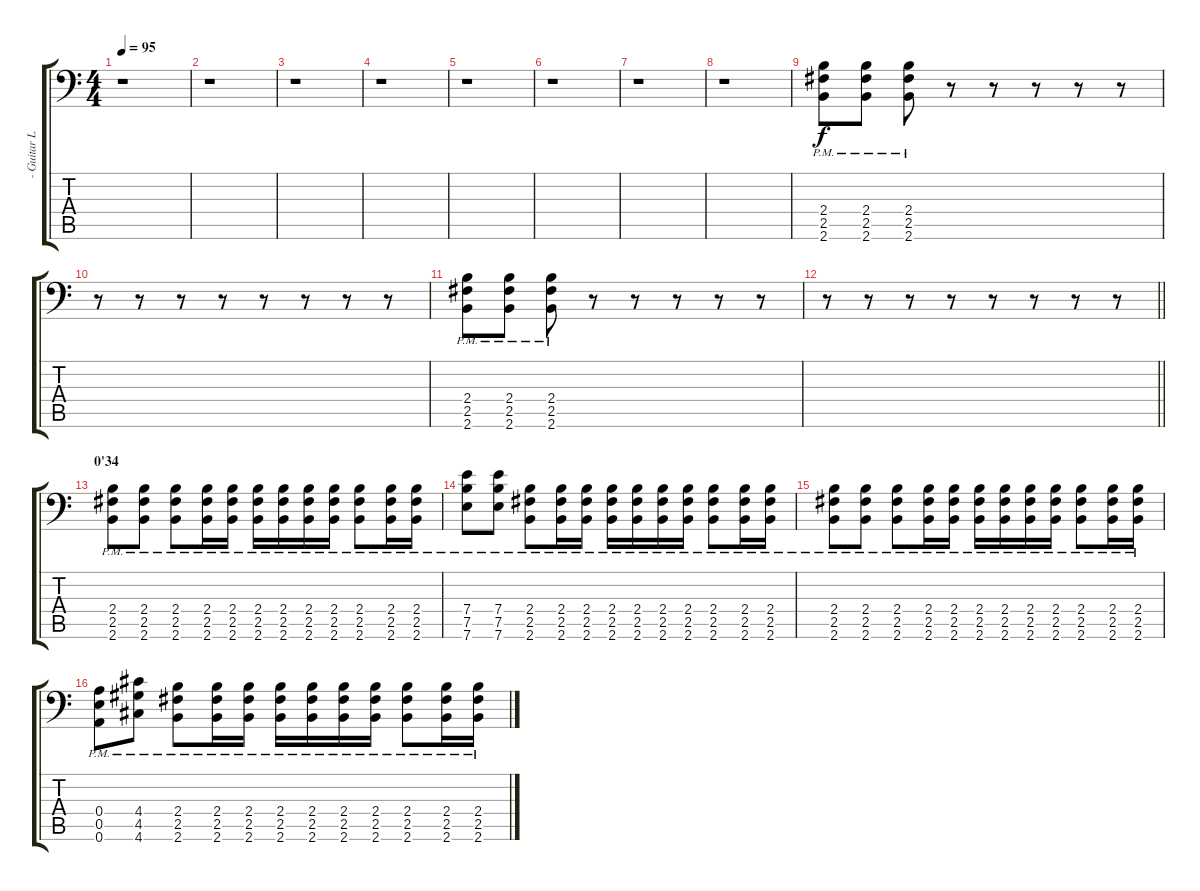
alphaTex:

\track ("- Guitar Left" "- Guitar L") {instrument distortionguitar}
\staff {score tabs}
\tuning (B3 Gb3 D3 A2 E2 A1) {hide}
\ts (4 4)
\tempo 95
\clef f4
\ks c
r.1{dy f instrument distortionguitar} |
r.1 |
r.1 |
r.1 |
r.1 |
r.1 |
r.1 |
r.1 |
(2.4{pm} 2.5{pm} 2.6{pm}).8 (2.4{pm} 2.5{pm} 2.6{pm}).8 (2.4{pm} 2.5{pm} 2.6{pm}).8 r.8 r.8 r.8 r.8 r.8 |
r.8 r.8 r.8 r.8 r.8 r.8 r.8 r.8 |
(2.4{pm} 2.5{pm} 2.6{pm}).8 (2.4{pm} 2.5{pm} 2.6{pm}).8 (2.4{pm} 2.5{pm} 2.6{pm}).8 r.8 r.8 r.8 r.8 r.8 |
\barLineRight lightlight
r.8 r.8 r.8 r.8 r.8 r.8 r.8 r.8 |
\section ("" "0'34")
(2.4{pm} 2.5{pm} 2.6{pm}).8 (2.4{pm} 2.5{pm} 2.6{pm}).8 (2.4{pm} 2.5{pm} 2.6{pm}).8 (2.4{pm} 2.5{pm} 2.6{pm}).16 (2.4{pm} 2.5{pm} 2.6{pm}).16 (2.4{pm} 2.5{pm} 2.6{pm}).16 (2.4{pm} 2.5{pm} 2.6{pm}).16 (2.4{pm} 2.5{pm} 2.6{pm}).16 (2.4{pm} 2.5{pm} 2.6{pm}).16 (2.4{pm} 2.5{pm} 2.6{pm}).8 (2.4{pm} 2.5{pm} 2.6{pm}).16 (2.4{pm} 2.5{pm} 2.6{pm}).16 |
(7.4{pm} 7.5{pm} 7.6{pm}).8 (7.4{pm} 7.5{pm} 7.6{pm}).8 (2.4{pm} 2.5{pm} 2.6{pm}).8 (2.4{pm} 2.5{pm} 2.6{pm}).16 (2.4{pm} 2.5{pm} 2.6{pm}).16 (2.4{pm} 2.5{pm} 2.6{pm}).16 (2.4{pm} 2.5{pm} 2.6{pm}).16 (2.4{pm} 2.5{pm} 2.6{pm}).16 (2.4{pm} 2.5{pm} 2.6{pm}).16 (2.4{pm} 2.5{pm} 2.6{pm}).8 (2.4{pm} 2.5{pm} 2.6{pm}).16 (2.4{pm} 2.5{pm} 2.6{pm}).16 |
(2.4{pm} 2.5{pm} 2.6{pm}).8 (2.4{pm} 2.5{pm} 2.6{pm}).8 (2.4{pm} 2.5{pm} 2.6{pm}).8 (2.4{pm} 2.5{pm} 2.6{pm}).16 (2.4{pm} 2.5{pm} 2.6{pm}).16 (2.4{pm} 2.5{pm} 2.6{pm}).16 (2.4{pm} 2.5{pm} 2.6{pm}).16 (2.4{pm} 2.5{pm} 2.6{pm}).16 (2.4{pm} 2.5{pm} 2.6{pm}).16 (2.4{pm} 2.5{pm} 2.6{pm}).8 (2.4{pm} 2.5{pm} 2.6{pm}).16 (2.4{pm} 2.5{pm} 2.6{pm}).16 |
(0.4{pm} 0.5{pm} 0.6{pm}).8 (4.4{pm} 4.5{pm} 4.6{pm}).8 (2.4{pm} 2.5{pm} 2.6{pm}).8 (2.4{pm} 2.5{pm} 2.6{pm}).16 (2.4{pm} 2.5{pm} 2.6{pm}).16 (2.4{pm} 2.5{pm} 2.6{pm}).16 (2.4{pm} 2.5{pm} 2.6{pm}).16 (2.4{pm} 2.5{pm} 2.6{pm}).16 (2.4{pm} 2.5{pm} 2.6{pm}).16 (2.4{pm} 2.5{pm} 2.6{pm}).8 (2.4{pm} 2.5{pm} 2.6{pm}).16 (2.4{pm} 2.5{pm} 2.6{pm}).16
